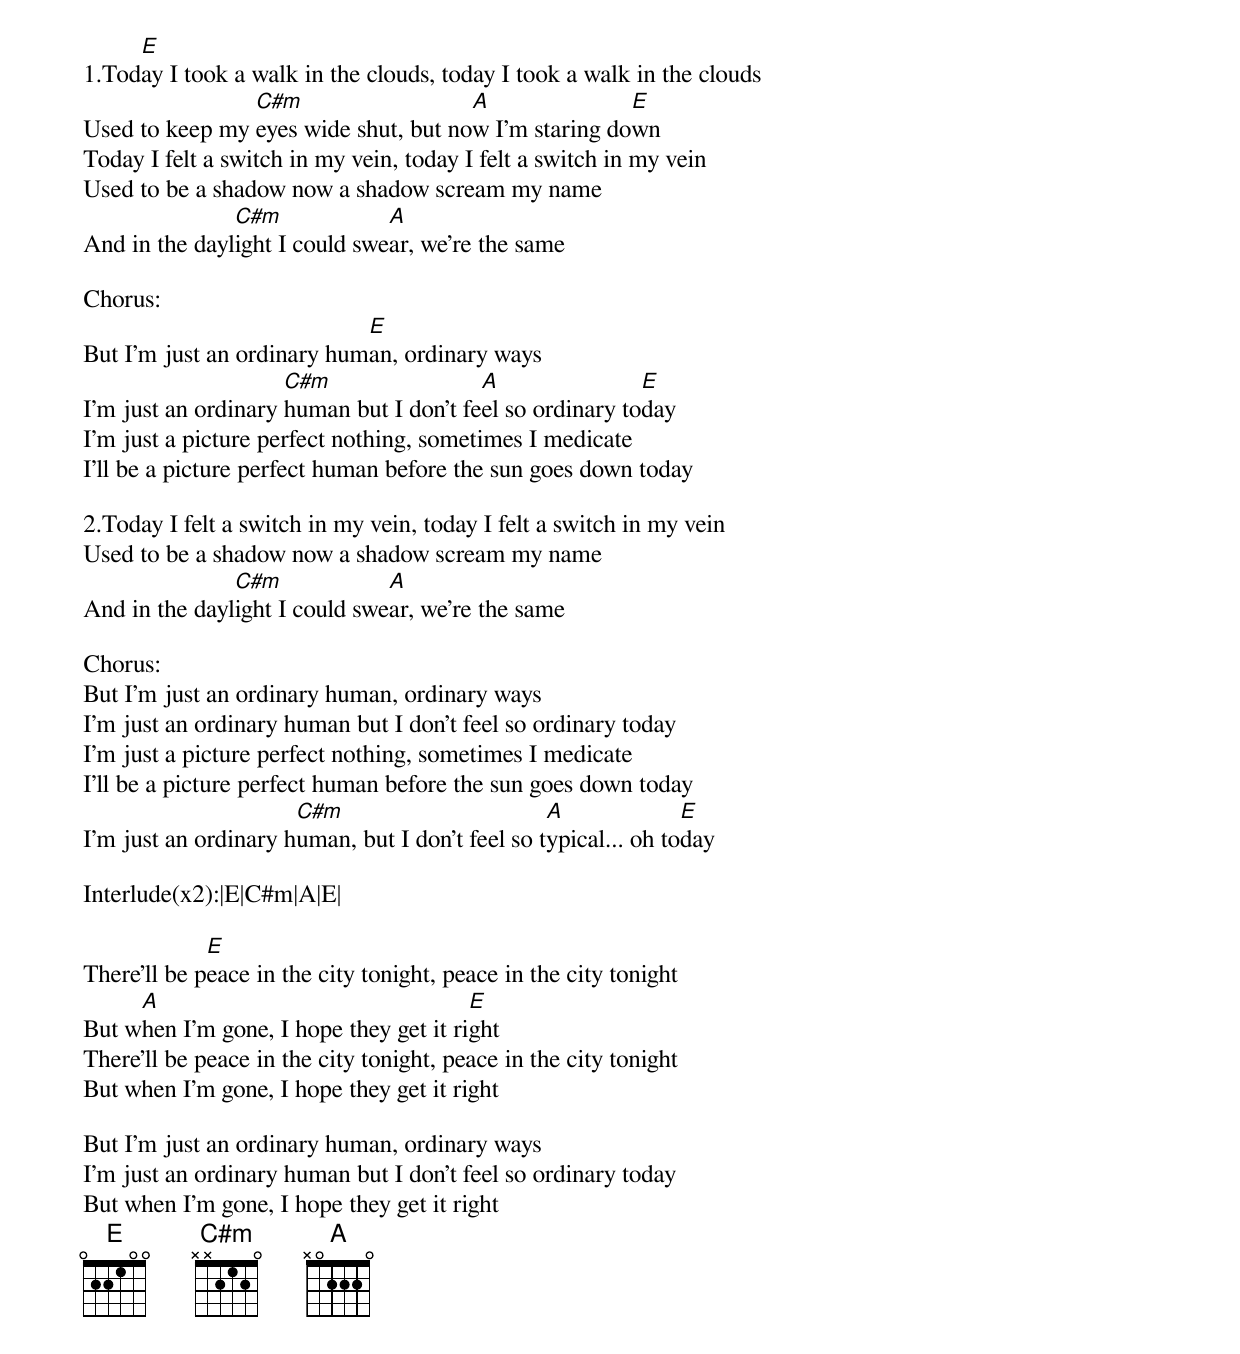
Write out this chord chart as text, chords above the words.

     E
1.Today I took a walk in the clouds, today I took a walk in the clouds
                C#m                   A               E
Used to keep my eyes wide shut, but now I'm staring down
Today I felt a switch in my vein, today I felt a switch in my vein
Used to be a shadow now a shadow scream my name
               C#m             A
And in the daylight I could swear, we're the same

Chorus:
                            E
But I'm just an ordinary human, ordinary ways
                     C#m                 A                E
I'm just an ordinary human but I don't feel so ordinary today
I'm just a picture perfect nothing, sometimes I medicate
I'll be a picture perfect human before the sun goes down today

2.Today I felt a switch in my vein, today I felt a switch in my vein
Used to be a shadow now a shadow scream my name
               C#m             A
And in the daylight I could swear, we're the same

Chorus:
But I'm just an ordinary human, ordinary ways
I'm just an ordinary human but I don't feel so ordinary today
I'm just a picture perfect nothing, sometimes I medicate
I'll be a picture perfect human before the sun goes down today
                      C#m                        A              E
I'm just an ordinary human, but I don't feel so typical... oh today

Interlude(x2):|E|C#m|A|E|

             E
There'll be peace in the city tonight, peace in the city tonight
     A                                  E
But when I'm gone, I hope they get it right
There'll be peace in the city tonight, peace in the city tonight
But when I'm gone, I hope they get it right

But I'm just an ordinary human, ordinary ways
I'm just an ordinary human but I don't feel so ordinary today
But when I'm gone, I hope they get it right
